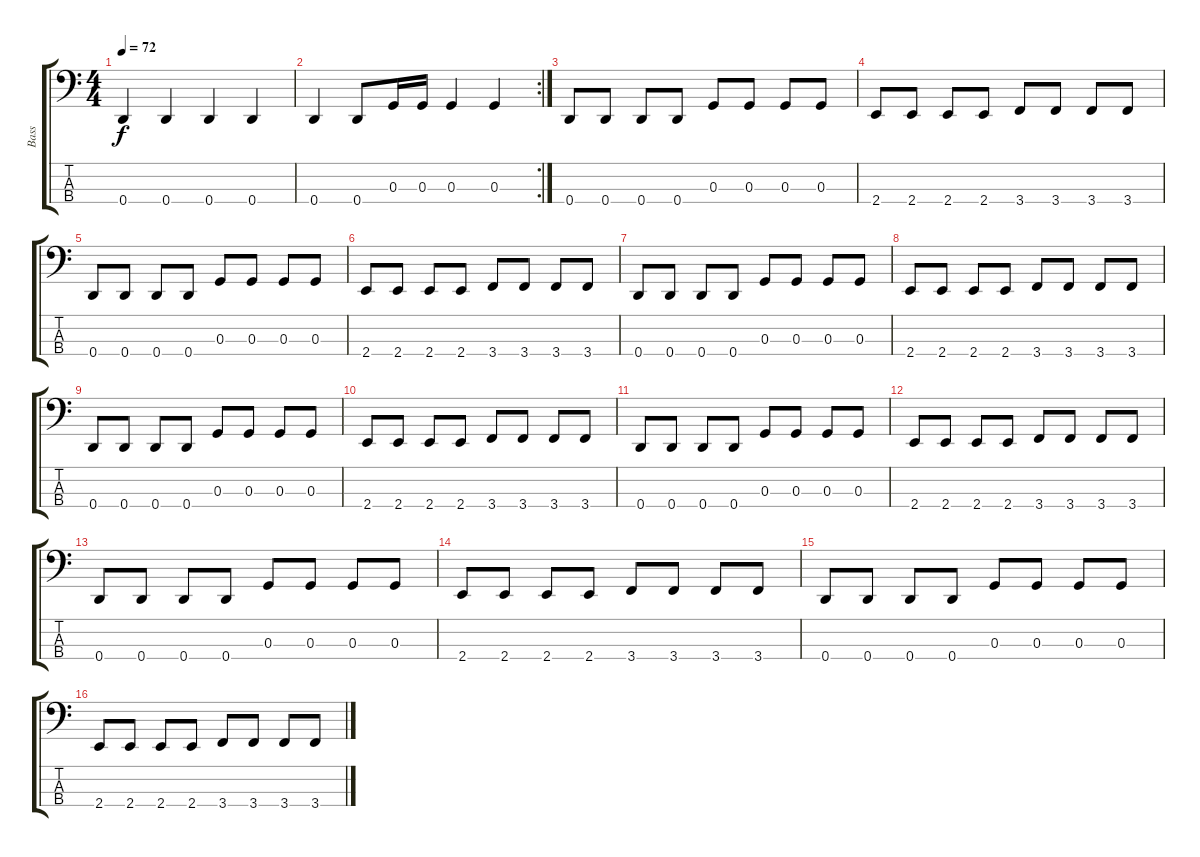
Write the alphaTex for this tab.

\track ("Bass" "Bass") {instrument electricbasspick}
\staff {score tabs}
\tuning (F2 C2 G1 D1) {hide}
\ts (4 4)
\tempo 72
\clef f4
\ks c
0.4.4{dy f} 0.4.4 0.4.4 0.4.4 |
\rc 2
0.4.4 0.4.8 0.3.16 0.3.16 0.3.4 0.3.4 |
0.4.8 0.4.8 0.4.8 0.4.8 0.3.8 0.3.8 0.3.8 0.3.8 |
2.4.8 2.4.8 2.4.8 2.4.8 3.4.8 3.4.8 3.4.8 3.4.8 |
0.4.8 0.4.8 0.4.8 0.4.8 0.3.8 0.3.8 0.3.8 0.3.8 |
2.4.8 2.4.8 2.4.8 2.4.8 3.4.8 3.4.8 3.4.8 3.4.8 |
0.4.8 0.4.8 0.4.8 0.4.8 0.3.8 0.3.8 0.3.8 0.3.8 |
2.4.8 2.4.8 2.4.8 2.4.8 3.4.8 3.4.8 3.4.8 3.4.8 |
0.4.8 0.4.8 0.4.8 0.4.8 0.3.8 0.3.8 0.3.8 0.3.8 |
2.4.8 2.4.8 2.4.8 2.4.8 3.4.8 3.4.8 3.4.8 3.4.8 |
0.4.8 0.4.8 0.4.8 0.4.8 0.3.8 0.3.8 0.3.8 0.3.8 |
2.4.8 2.4.8 2.4.8 2.4.8 3.4.8 3.4.8 3.4.8 3.4.8 |
0.4.8 0.4.8 0.4.8 0.4.8 0.3.8 0.3.8 0.3.8 0.3.8 |
2.4.8 2.4.8 2.4.8 2.4.8 3.4.8 3.4.8 3.4.8 3.4.8 |
0.4.8 0.4.8 0.4.8 0.4.8 0.3.8 0.3.8 0.3.8 0.3.8 |
2.4.8 2.4.8 2.4.8 2.4.8 3.4.8 3.4.8 3.4.8 3.4.8
